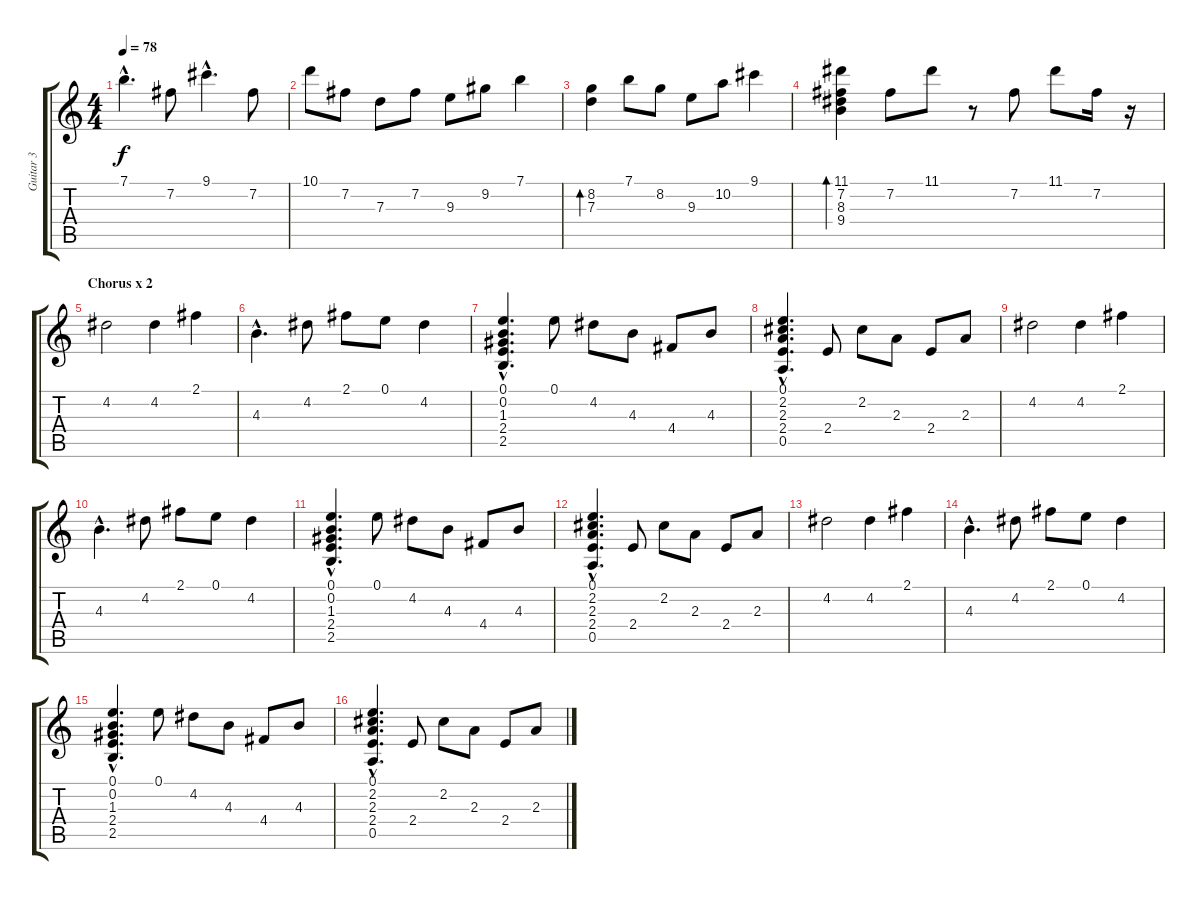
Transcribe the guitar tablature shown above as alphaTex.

\track ("Guitar 3" "Guitar 3") {instrument electricguitarjazz}
\staff {score tabs}
\tuning (E4 B3 G3 D3 A2 E2) {hide}
\ts (4 4)
\tempo 78
\clef g2
\ks c
7.1{hac}.4{d dy f} 7.2.8 9.1{hac}.4{d} 7.2.8 |
10.1.8 7.2.8 7.3.8 7.2.8 9.3.8 9.2.8 7.1.4 |
(8.2 7.3).4{bd 120} 7.1.8 8.2.8 9.3.8 10.2.8 9.1.4 |
(11.1 7.2 8.3 9.4).4{bd 120} 7.2.8 11.1.8 r.8 7.2.8 11.1.8 7.2.16 r.16 |
\section ("" "Chorus x 2")
4.2.2 4.2.4 2.1.4 |
4.3{hac}.4{d} 4.2.8 2.1.8 0.1.8 4.2.4 |
(0.1{hac} 0.2{hac} 1.3{hac} 2.4{hac} 2.5{hac}).4{d} 0.1.8 4.2.8 4.3.8 4.4.8 4.3.8 |
(0.1{hac} 2.2{hac} 2.3{hac} 2.4{hac} 0.5{hac}).4{d} 2.4.8 2.2.8 2.3.8 2.4.8 2.3.8 |
4.2.2 4.2.4 2.1.4 |
4.3{hac}.4{d} 4.2.8 2.1.8 0.1.8 4.2.4 |
(0.1{hac} 0.2{hac} 1.3{hac} 2.4{hac} 2.5{hac}).4{d} 0.1.8 4.2.8 4.3.8 4.4.8 4.3.8 |
(0.1{hac} 2.2{hac} 2.3{hac} 2.4{hac} 0.5{hac}).4{d} 2.4.8 2.2.8 2.3.8 2.4.8 2.3.8 |
4.2.2 4.2.4 2.1.4 |
4.3{hac}.4{d} 4.2.8 2.1.8 0.1.8 4.2.4 |
(0.1{hac} 0.2{hac} 1.3{hac} 2.4{hac} 2.5{hac}).4{d} 0.1.8 4.2.8 4.3.8 4.4.8 4.3.8 |
(0.1{hac} 2.2{hac} 2.3{hac} 2.4{hac} 0.5{hac}).4{d} 2.4.8 2.2.8 2.3.8 2.4.8 2.3.8
